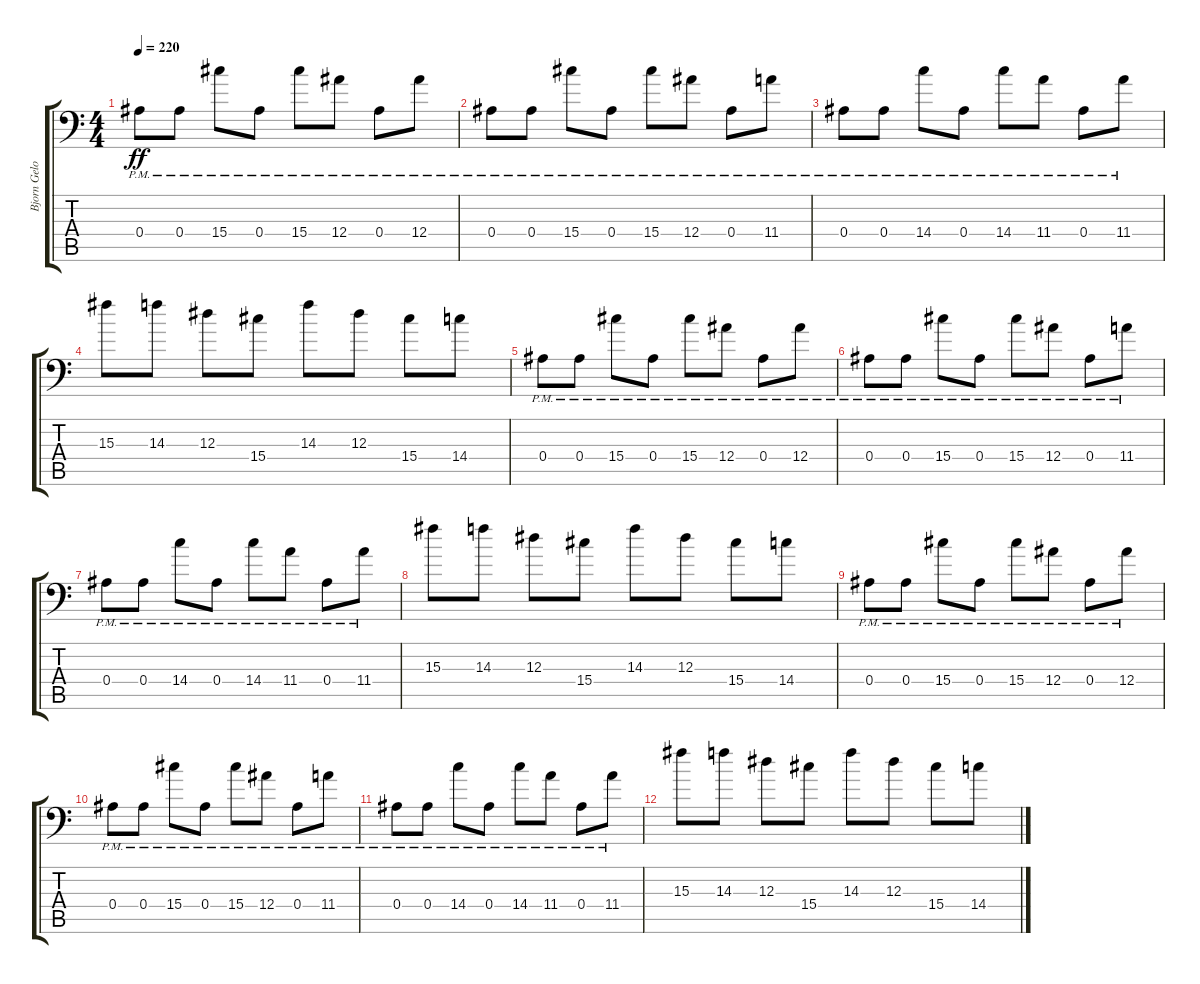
\track ("Bjorn Gelotte" "Bjorn Gelo") {instrument distortionguitar}
\staff {score tabs}
\tuning (C4 G3 Eb3 Bb2 F2 Bb1) {hide}
\ts (4 4)
\tempo 220
\clef f4
\ks c
0.4{pm}.8{dy ff} 0.4{pm}.8 15.4{pm}.8 0.4{pm}.8 15.4{pm}.8 12.4{pm}.8 0.4{pm}.8 12.4{pm}.8 |
0.4{pm}.8 0.4{pm}.8 15.4{pm}.8 0.4{pm}.8 15.4{pm}.8 12.4{pm}.8 0.4{pm}.8 11.4{pm}.8 |
0.4{pm}.8 0.4{pm}.8 14.4{pm}.8 0.4{pm}.8 14.4{pm}.8 11.4{pm}.8 0.4{pm}.8 11.4{pm}.8 |
15.3.8 14.3.8 12.3.8 15.4.8 14.3.8 12.3.8 15.4.8 14.4.8 |
0.4{pm}.8 0.4{pm}.8 15.4{pm}.8 0.4{pm}.8 15.4{pm}.8 12.4{pm}.8 0.4{pm}.8 12.4{pm}.8 |
0.4{pm}.8 0.4{pm}.8 15.4{pm}.8 0.4{pm}.8 15.4{pm}.8 12.4{pm}.8 0.4{pm}.8 11.4{pm}.8 |
0.4{pm}.8 0.4{pm}.8 14.4{pm}.8 0.4{pm}.8 14.4{pm}.8 11.4{pm}.8 0.4{pm}.8 11.4{pm}.8 |
15.3.8 14.3.8 12.3.8 15.4.8 14.3.8 12.3.8 15.4.8 14.4.8 |
0.4{pm}.8 0.4{pm}.8 15.4{pm}.8 0.4{pm}.8 15.4{pm}.8 12.4{pm}.8 0.4{pm}.8 12.4{pm}.8 |
0.4{pm}.8 0.4{pm}.8 15.4{pm}.8 0.4{pm}.8 15.4{pm}.8 12.4{pm}.8 0.4{pm}.8 11.4{pm}.8 |
0.4{pm}.8 0.4{pm}.8 14.4{pm}.8 0.4{pm}.8 14.4{pm}.8 11.4{pm}.8 0.4{pm}.8 11.4{pm}.8 |
15.3.8 14.3.8 12.3.8 15.4.8 14.3.8 12.3.8 15.4.8 14.4.8
